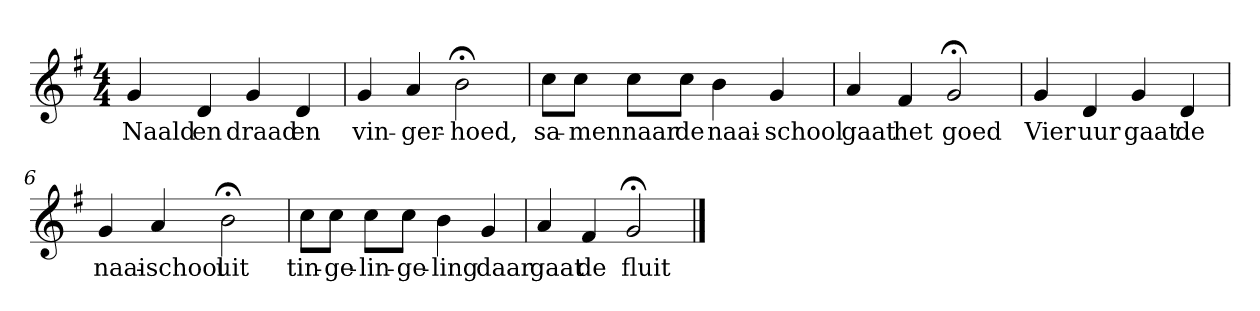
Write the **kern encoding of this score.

**kern	**text
*part1	*part1
*staff1	*staff1
*k[f#]	*
*G:	*
*M4/4	*
*MM120	*
=1	=1
4g	Naald
4d	en
4g	draad
4d	en
=2	=2
4g	vin-
4a	-ger-
2b;<	-hoed,
=3	=3
8ccL	sa-
8ccJ	-men
8ccL	naar
8ccJ	de
4b	naai-
4g	-school
=4	=4
4a	gaat
4f#	het
2g;<	goed
=5	=5
4g	Vier
4d	uur
4g	gaat
4d	de
=6	=6
4g	naai-
4a	-school
2b;<	uit
=7	=7
8ccL	tin-
8ccJ	-ge-
8ccL	-lin-
8ccJ	-ge-
4b	-ling
4g	daar
=8	=8
4a	gaat
4f#	de
2g;<	fluit
==	==
*-	*-
